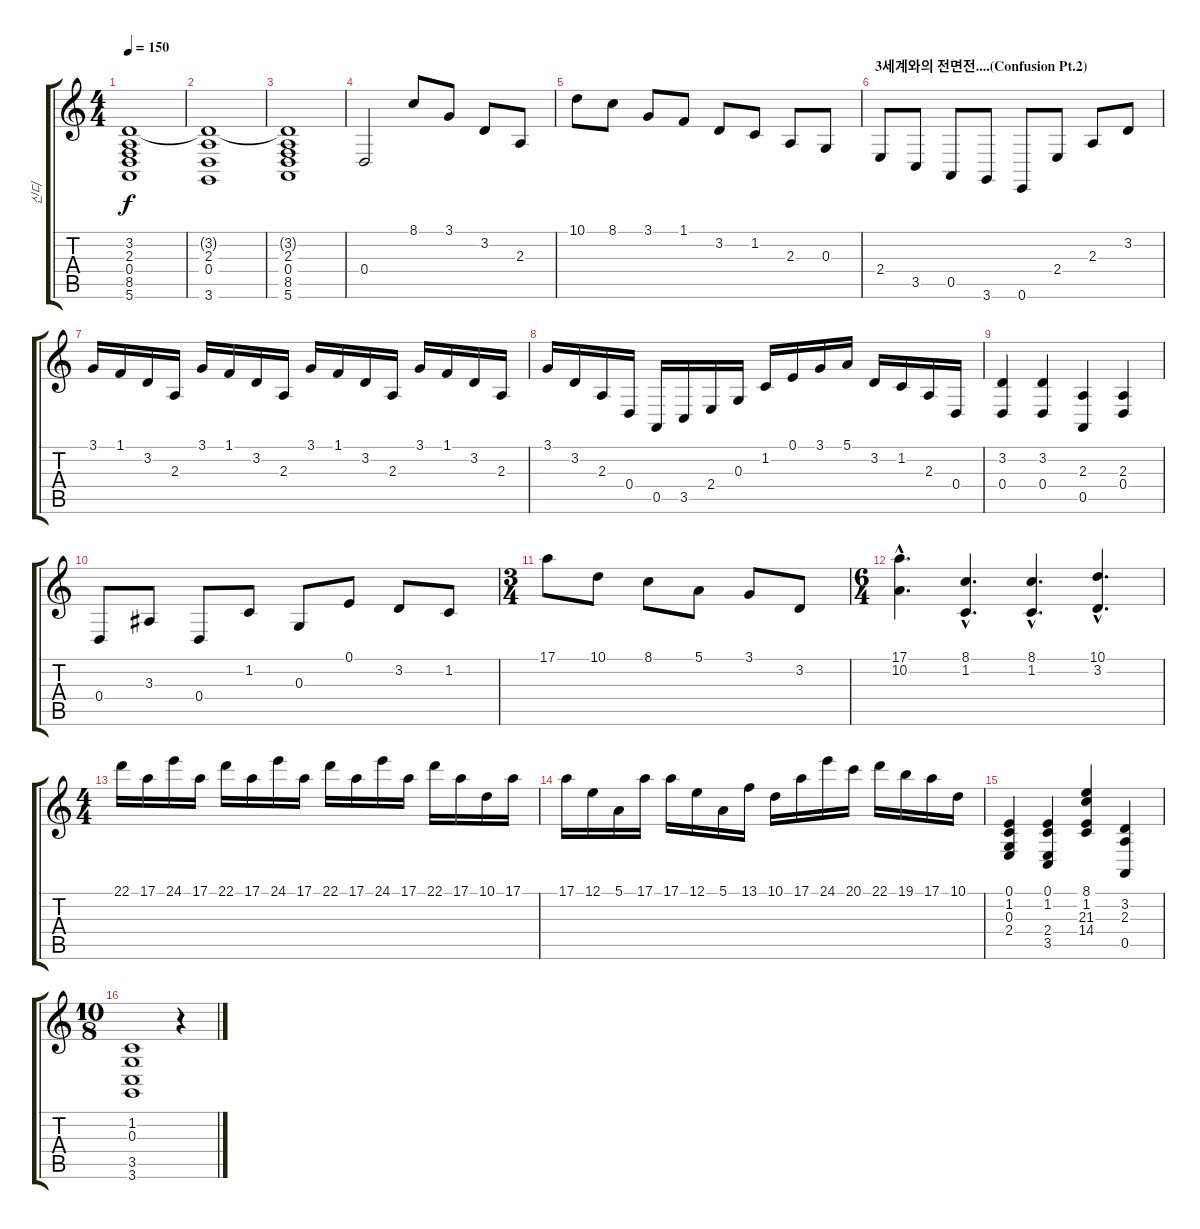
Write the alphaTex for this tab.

\track ("신디" "신디") {instrument synthstrings1}
\staff {score tabs}
\tuning (E4 B3 G3 D3 A2 E2) {hide}
\ts (4 4)
\tempo 150
\clef g2
\ks c
(3.2 2.3 0.4 8.5 5.6).1{dy f} |
(3.2{t} 2.3 0.4 3.6).1 |
(3.2{t} 2.3 0.4 8.5 5.6).1 |
0.4.2 8.1.8 3.1.8 3.2.8 2.3.8 |
10.1.8 8.1.8 3.1.8 1.1.8 3.2.8 1.2.8 2.3.8 0.3.8 |
\section ("" "3세계와의 전면전....(Confusion Pt.2)")
2.4.8 3.5.8 0.5.8 3.6.8 0.6.8 2.4.8 2.3.8 3.2.8 |
3.1.16 1.1.16 3.2.16 2.3.16 3.1.16 1.1.16 3.2.16 2.3.16 3.1.16 1.1.16 3.2.16 2.3.16 3.1.16 1.1.16 3.2.16 2.3.16 |
3.1.16 3.2.16 2.3.16 0.4.16 0.5.16 3.5.16 2.4.16 0.3.16 1.2.16 0.1.16 3.1.16 5.1.16 3.2.16 1.2.16 2.3.16 0.4.16 |
(3.2 0.4).4 (3.2 0.4).4 (2.3 0.5).4 (2.3 0.4).4 |
0.4.8 3.3.8 0.4.8 1.2.8 0.3.8 0.1.8 3.2.8 1.2.8 |
\ts (3 4)
17.1.8 10.1.8 8.1.8 5.1.8 3.1.8 3.2.8 |
\ts (6 4)
(17.1{hac} 10.2{hac}).4{d} (8.1{hac} 1.2{hac}).4{d} (8.1{hac} 1.2{hac}).4{d} (10.1{hac} 3.2{hac}).4{d} |
\ts (4 4)
22.1.16 17.1.16 24.1.16 17.1.16 22.1.16 17.1.16 24.1.16 17.1.16 22.1.16 17.1.16 24.1.16 17.1.16 22.1.16 17.1.16 10.1.16 17.1.16 |
17.1.16 12.1.16 5.1.16 17.1.16 17.1.16 12.1.16 5.1.16 13.1.16 10.1.16 17.1.16 24.1.16 20.1.16 22.1.16 19.1.16 17.1.16 10.1.16 |
(0.1 1.2 0.3 2.4).4 (0.1 1.2 2.4 3.5).4 (8.1 1.2 21.3 14.4).4 (3.2 2.3 0.5).4 |
\ts (10 8)
(1.2 0.3 3.5 3.6).1 r.4
